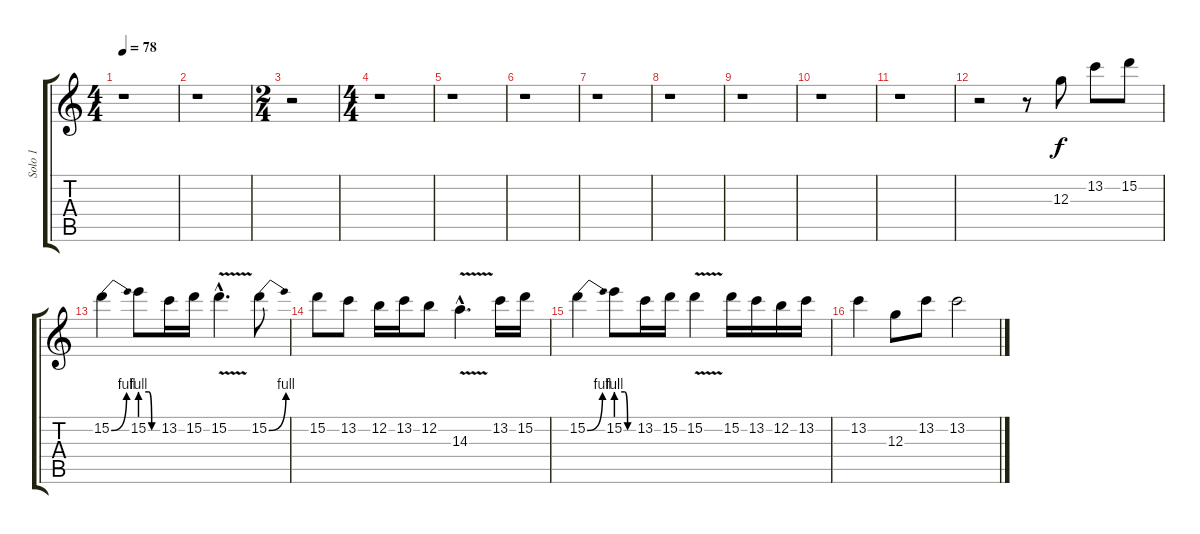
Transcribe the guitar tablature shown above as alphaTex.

\track ("Solo 1" "Solo 1") {instrument overdrivenguitar}
\staff {score tabs}
\tuning (E4 B3 G3 D3 A2 E2) {hide}
\ts (4 4)
\tempo 78
\clef g2
\ks c
r.1{dy f} |
r.1 |
\ts (2 4)
r.2 |
\ts (4 4)
r.1 |
r.1 |
r.1 |
r.1 |
r.1 |
r.1 |
r.1 |
r.1 |
r.2 r.8 12.3.8 13.2.8 15.2.8 |
15.2{be (bend 0 0 60 4)}.4 15.2{be (custom 0 4 30 4 40 0 60 0)}.8 13.2.16 15.2.16 15.2{v hac}.4{d} 15.2{be (bend 0 0 60 4)}.8 |
15.2.8 13.2.8 12.2.16 13.2.16 12.2.8 14.3{v hac}.4{d} 13.2.16 15.2.16 |
15.2{be (bend 0 0 60 4)}.4 15.2{be (custom 0 4 30 4 40 0 60 0)}.8 13.2.16 15.2.16 15.2{v}.4 15.2.16 13.2.16 12.2.16 13.2.16 |
13.2.4 12.3.8 13.2.8 13.2.2
